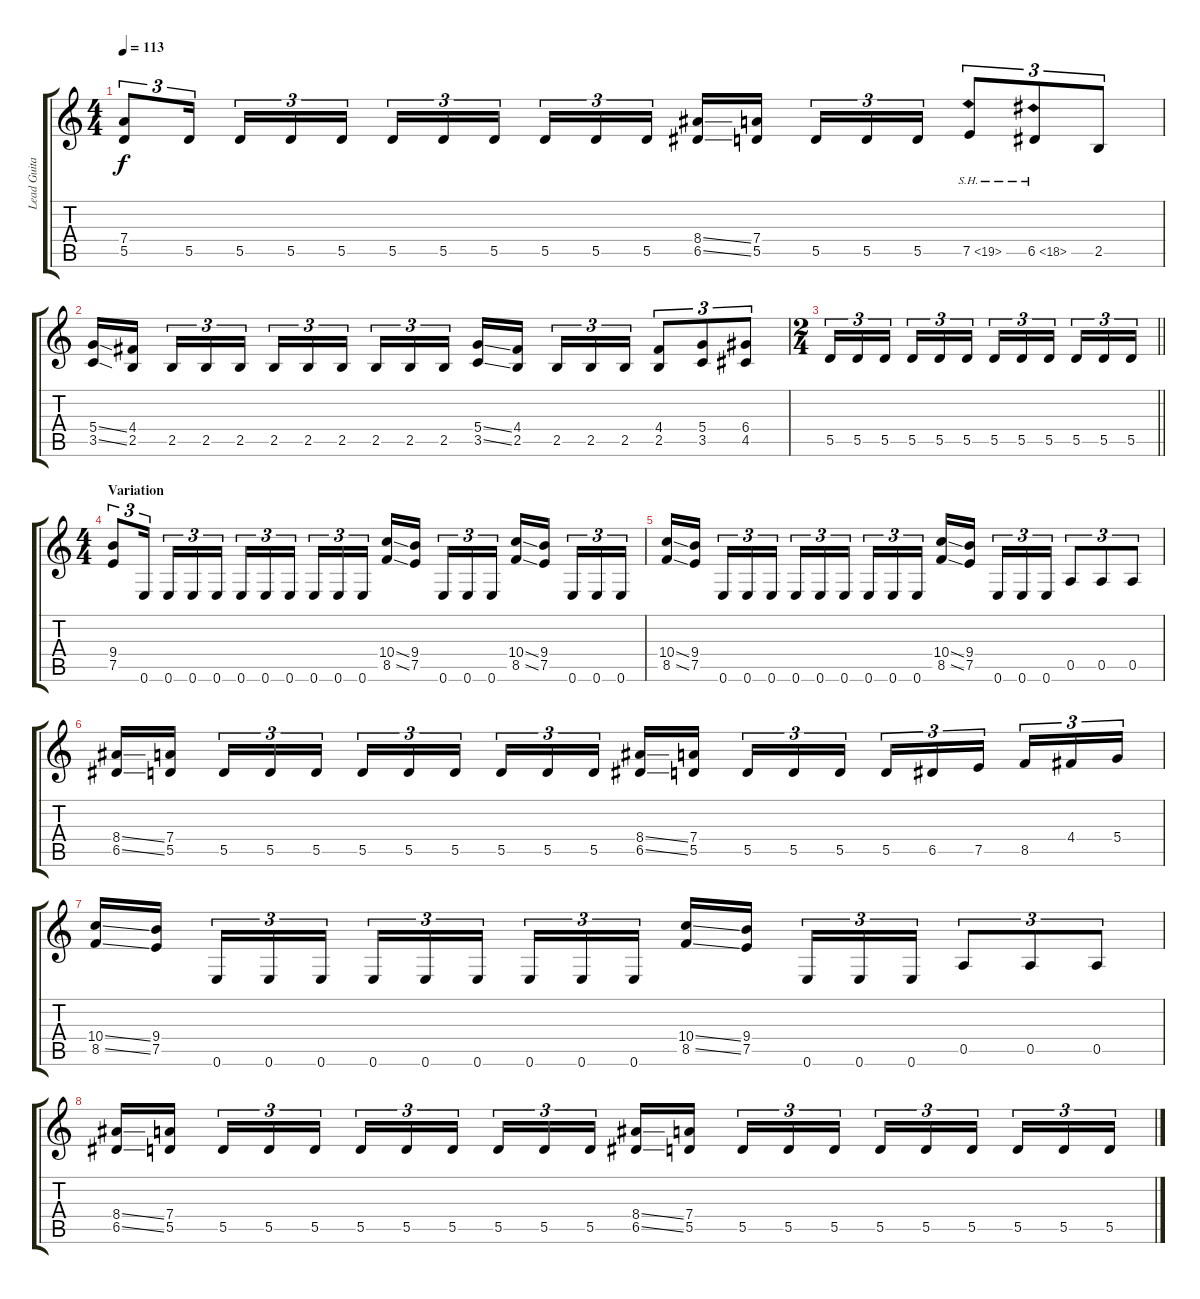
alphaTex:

\track ("Lead Guitar" "Lead Guita") {instrument distortionguitar}
\staff {score tabs}
\tuning (E4 B3 G3 D3 A2 E2) {hide}
\ts (4 4)
\tempo 113
\clef g2
\ks c
(7.4 5.5).8{tu (3 2) dy f} 5.5.16{tu (3 2) beam splitsecondary} 5.5.16{tu (3 2)} 5.5.16{tu (3 2)} 5.5.16{tu (3 2)} 5.5.16{tu (3 2)} 5.5.16{tu (3 2)} 5.5.16{tu (3 2) beam splitsecondary} 5.5.16{tu (3 2)} 5.5.16{tu (3 2)} 5.5.16{tu (3 2)} (8.4{ss} 6.5{ss}).16 (7.4 5.5).16{beam splitsecondary} 5.5.16{tu (3 2)} 5.5.16{tu (3 2)} 5.5.16{tu (3 2)} 7.5{sh 12}.8{tu (3 2)} 6.5{sh 12}.8{tu (3 2)} 2.5.8{tu (3 2)} |
(5.4{ss} 3.5{ss}).16 (4.4 2.5).16{beam splitsecondary} 2.5.16{tu (3 2)} 2.5.16{tu (3 2)} 2.5.16{tu (3 2)} 2.5.16{tu (3 2)} 2.5.16{tu (3 2)} 2.5.16{tu (3 2) beam splitsecondary} 2.5.16{tu (3 2)} 2.5.16{tu (3 2)} 2.5.16{tu (3 2)} (5.4{ss} 3.5{ss}).16 (4.4 2.5).16{beam splitsecondary} 2.5.16{tu (3 2)} 2.5.16{tu (3 2)} 2.5.16{tu (3 2)} (4.4 2.5).8{tu (3 2)} (5.4 3.5).8{tu (3 2)} (6.4 4.5).8{tu (3 2)} |
\ts (2 4)
\barLineRight lightlight
5.5.16{tu (3 2)} 5.5.16{tu (3 2)} 5.5.16{tu (3 2) beam splitsecondary} 5.5.16{tu (3 2)} 5.5.16{tu (3 2)} 5.5.16{tu (3 2)} 5.5.16{tu (3 2)} 5.5.16{tu (3 2)} 5.5.16{tu (3 2) beam splitsecondary} 5.5.16{tu (3 2)} 5.5.16{tu (3 2)} 5.5.16{tu (3 2)} |
\ts (4 4)
\section ("" "Variation ")
(9.4 7.5).8{tu (3 2)} 0.6.16{tu (3 2) beam splitsecondary} 0.6.16{tu (3 2)} 0.6.16{tu (3 2)} 0.6.16{tu (3 2)} 0.6.16{tu (3 2)} 0.6.16{tu (3 2)} 0.6.16{tu (3 2) beam splitsecondary} 0.6.16{tu (3 2)} 0.6.16{tu (3 2)} 0.6.16{tu (3 2)} (10.4{ss} 8.5{ss}).16 (9.4 7.5).16{beam splitsecondary} 0.6.16{tu (3 2)} 0.6.16{tu (3 2)} 0.6.16{tu (3 2)} (10.4{ss} 8.5{ss}).16 (9.4 7.5).16{beam splitsecondary} 0.6.16{tu (3 2)} 0.6.16{tu (3 2)} 0.6.16{tu (3 2)} |
(10.4{ss} 8.5{ss}).16 (9.4 7.5).16{beam splitsecondary} 0.6.16{tu (3 2)} 0.6.16{tu (3 2)} 0.6.16{tu (3 2)} 0.6.16{tu (3 2)} 0.6.16{tu (3 2)} 0.6.16{tu (3 2) beam splitsecondary} 0.6.16{tu (3 2)} 0.6.16{tu (3 2)} 0.6.16{tu (3 2)} (10.4{ss} 8.5{ss}).16 (9.4 7.5).16{beam splitsecondary} 0.6.16{tu (3 2)} 0.6.16{tu (3 2)} 0.6.16{tu (3 2)} 0.5.8{tu (3 2)} 0.5.8{tu (3 2)} 0.5.8{tu (3 2)} |
(8.4{ss} 6.5{ss}).16 (7.4 5.5).16{beam splitsecondary} 5.5.16{tu (3 2)} 5.5.16{tu (3 2)} 5.5.16{tu (3 2)} 5.5.16{tu (3 2)} 5.5.16{tu (3 2)} 5.5.16{tu (3 2) beam splitsecondary} 5.5.16{tu (3 2)} 5.5.16{tu (3 2)} 5.5.16{tu (3 2)} (8.4{ss} 6.5{ss}).16 (7.4 5.5).16{beam splitsecondary} 5.5.16{tu (3 2)} 5.5.16{tu (3 2)} 5.5.16{tu (3 2)} 5.5.16{tu (3 2)} 6.5.16{tu (3 2)} 7.5.16{tu (3 2) beam splitsecondary} 8.5.16{tu (3 2)} 4.4.16{tu (3 2)} 5.4.16{tu (3 2)} |
(10.4{ss} 8.5{ss}).16 (9.4 7.5).16{beam splitsecondary} 0.6.16{tu (3 2)} 0.6.16{tu (3 2)} 0.6.16{tu (3 2)} 0.6.16{tu (3 2)} 0.6.16{tu (3 2)} 0.6.16{tu (3 2) beam splitsecondary} 0.6.16{tu (3 2)} 0.6.16{tu (3 2)} 0.6.16{tu (3 2)} (10.4{ss} 8.5{ss}).16 (9.4 7.5).16{beam splitsecondary} 0.6.16{tu (3 2)} 0.6.16{tu (3 2)} 0.6.16{tu (3 2)} 0.5.8{tu (3 2)} 0.5.8{tu (3 2)} 0.5.8{tu (3 2)} |
(8.4{ss} 6.5{ss}).16 (7.4 5.5).16{beam splitsecondary} 5.5.16{tu (3 2)} 5.5.16{tu (3 2)} 5.5.16{tu (3 2)} 5.5.16{tu (3 2)} 5.5.16{tu (3 2)} 5.5.16{tu (3 2) beam splitsecondary} 5.5.16{tu (3 2)} 5.5.16{tu (3 2)} 5.5.16{tu (3 2)} (8.4{ss} 6.5{ss}).16 (7.4 5.5).16{beam splitsecondary} 5.5.16{tu (3 2)} 5.5.16{tu (3 2)} 5.5.16{tu (3 2)} 5.5.16{tu (3 2)} 5.5.16{tu (3 2)} 5.5.16{tu (3 2) beam splitsecondary} 5.5.16{tu (3 2)} 5.5.16{tu (3 2)} 5.5.16{tu (3 2)}
